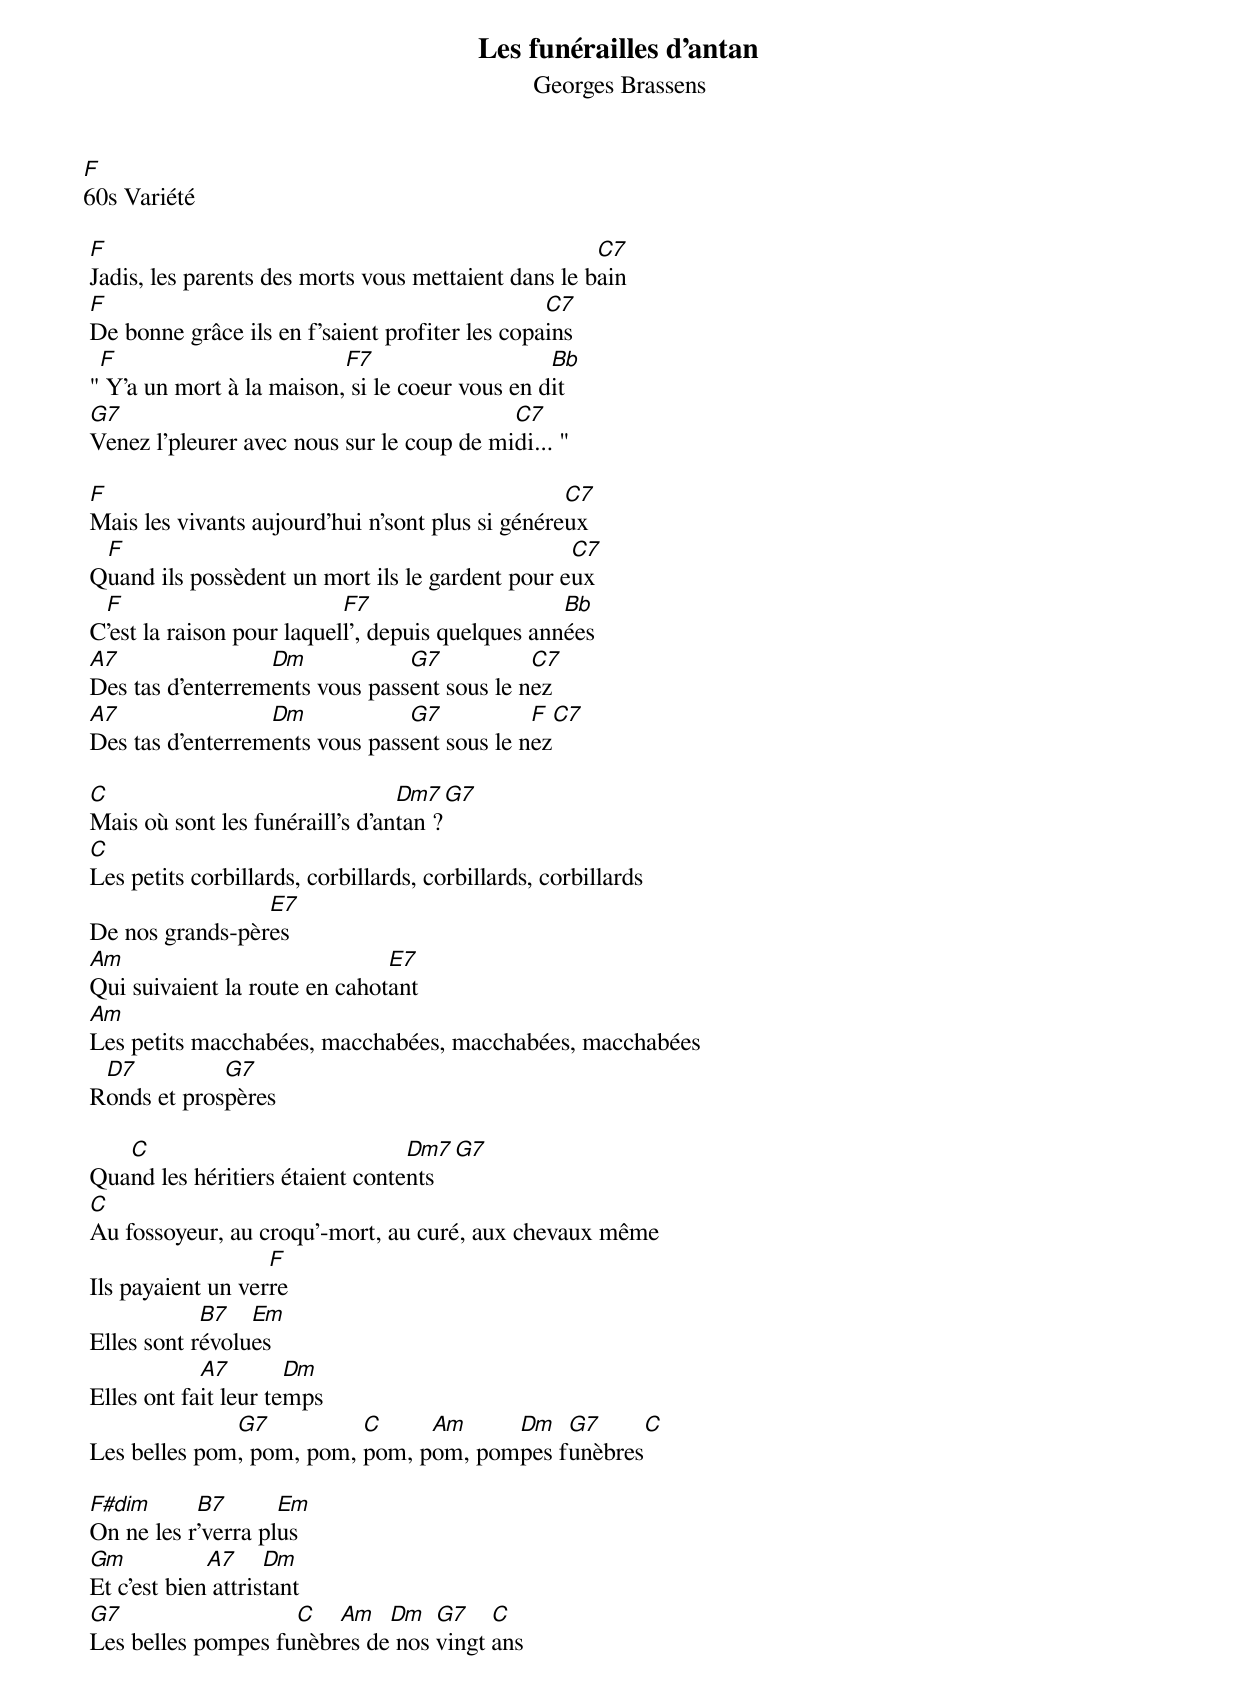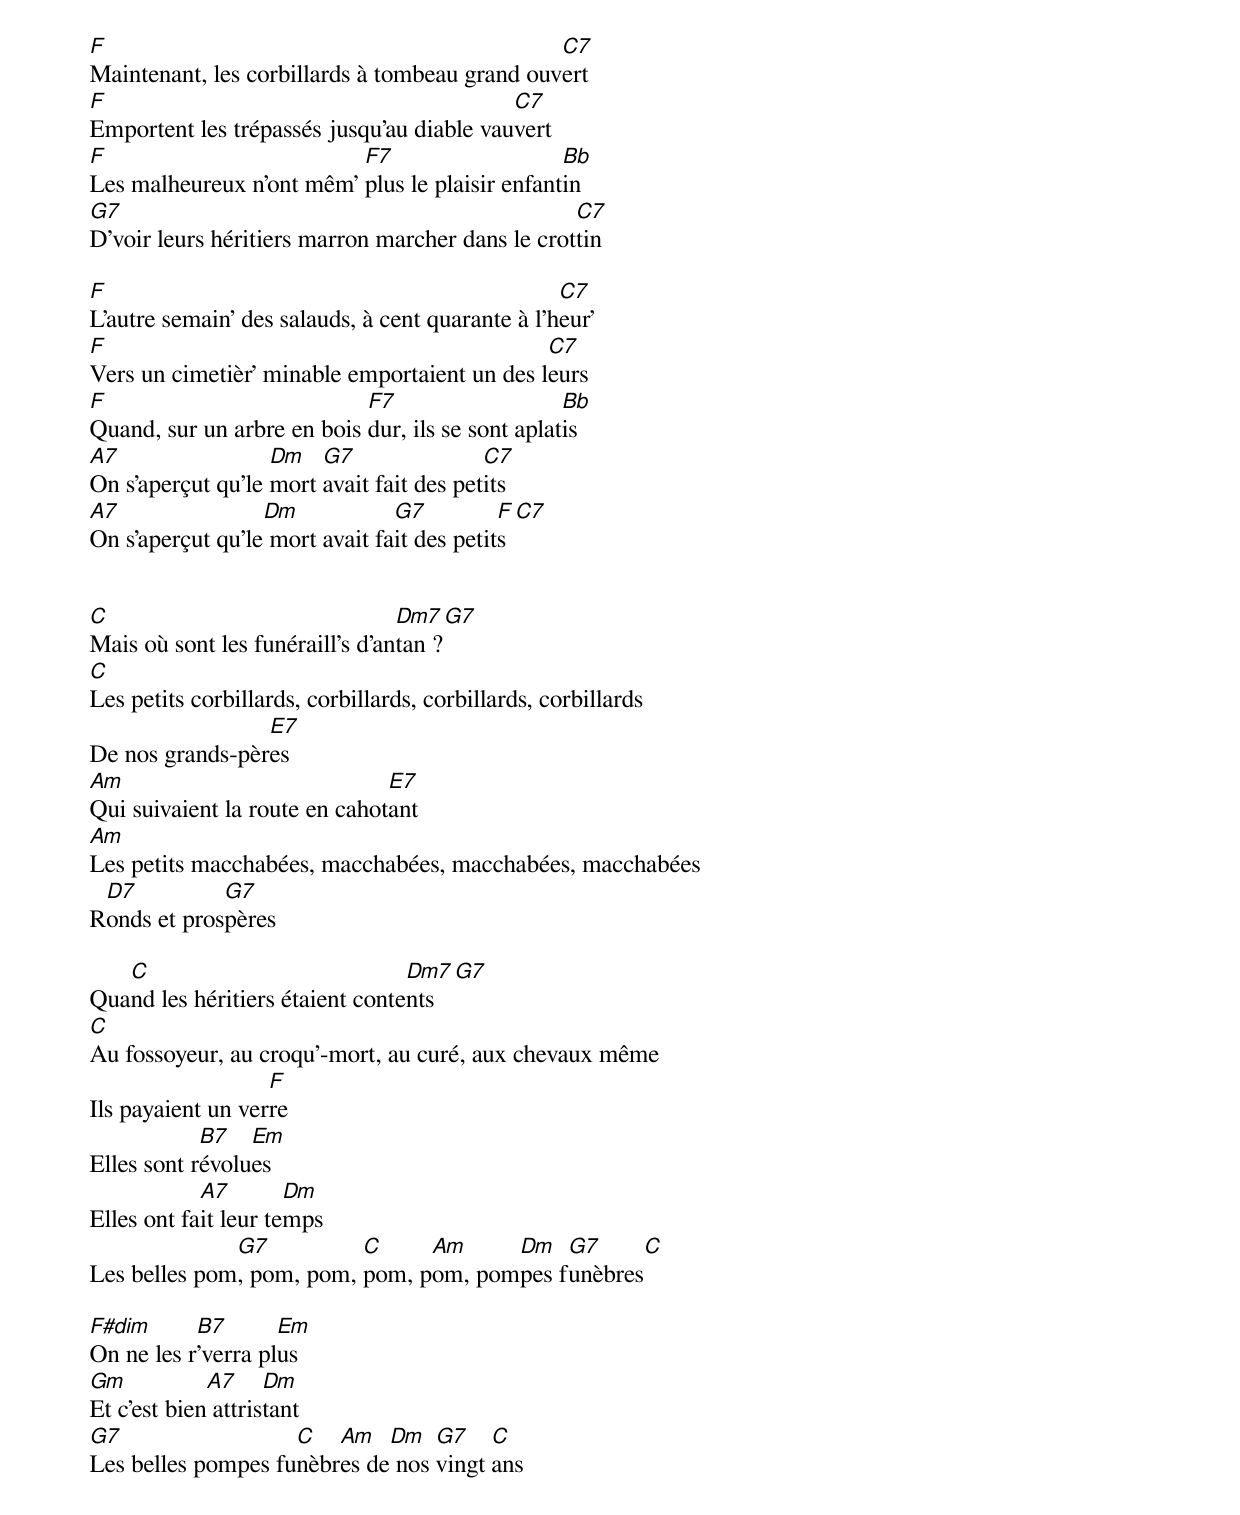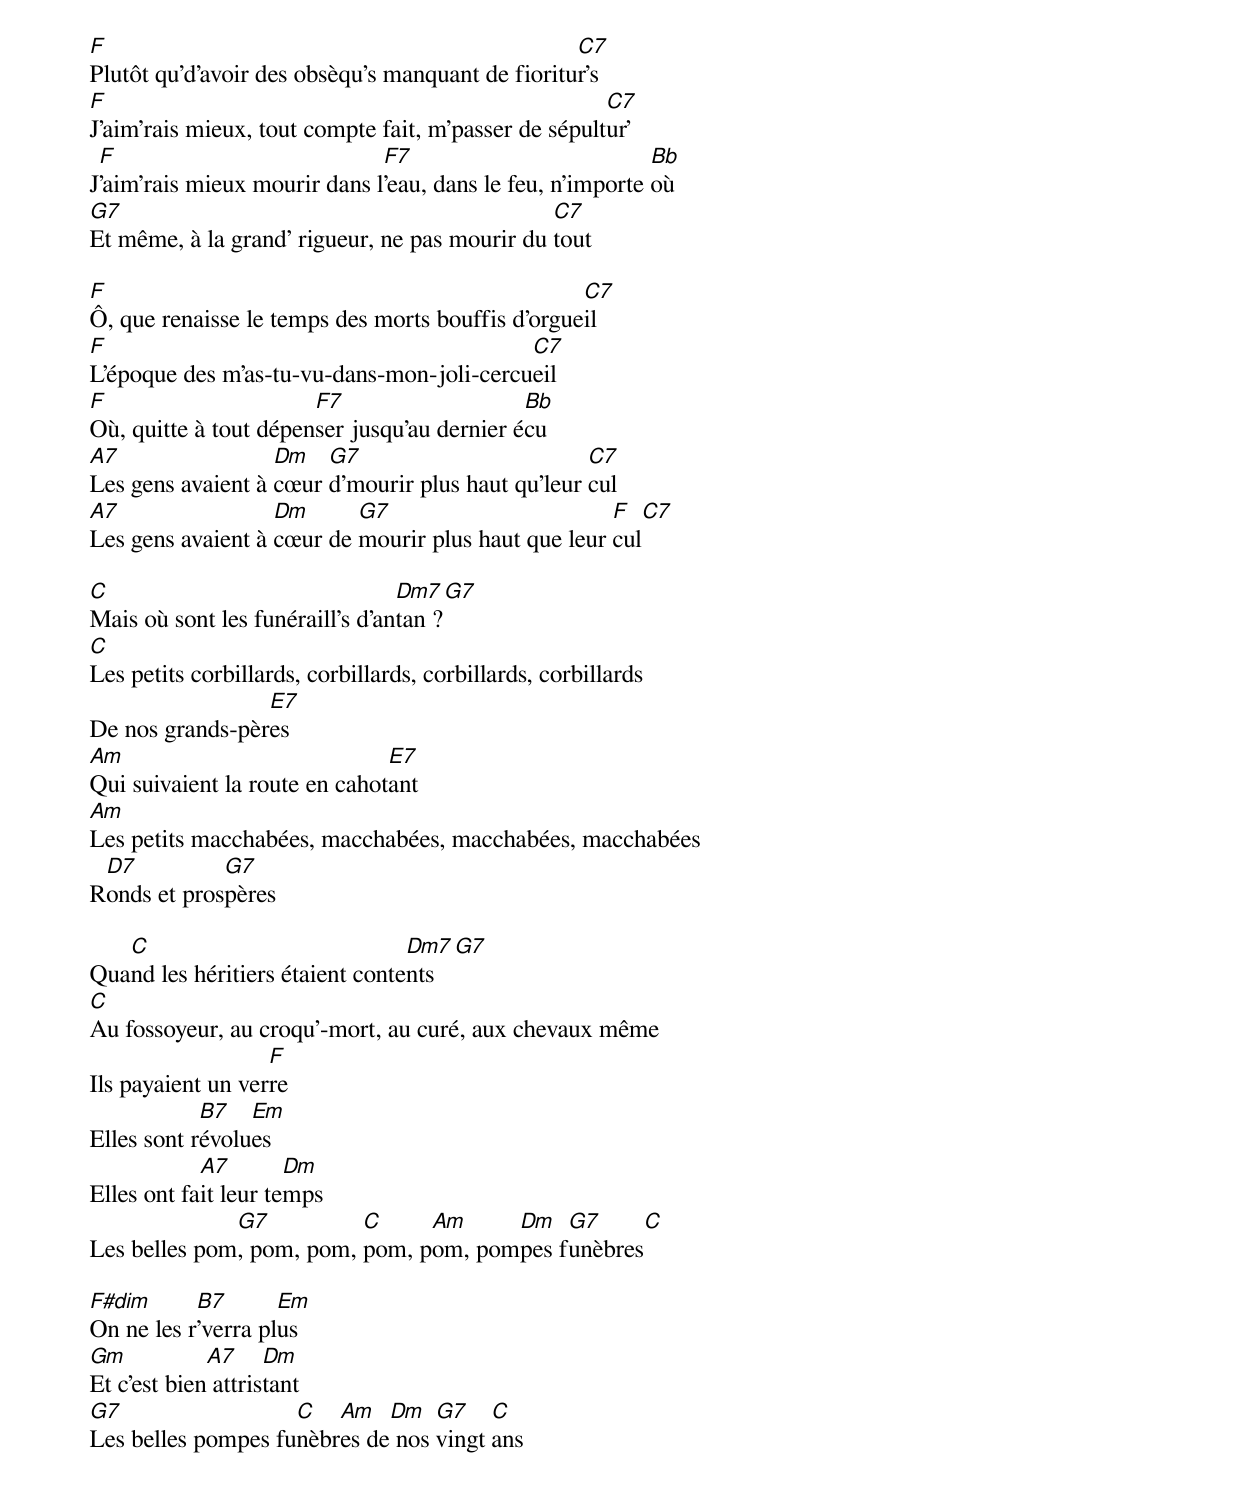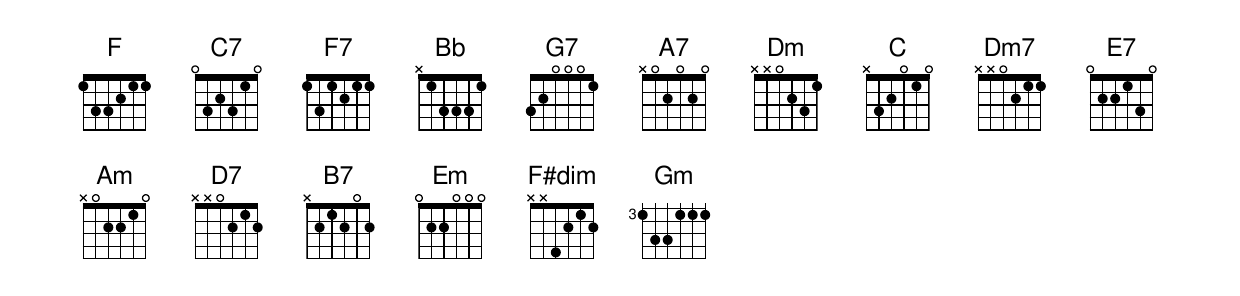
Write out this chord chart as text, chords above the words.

Les funérailles d'antan
Georges Brassens
F
60s Variété

 F                                                    C7
 Jadis, les parents des morts vous mettaient dans le bain
 F                                               C7
 De bonne grâce ils en f'saient profiter les copains
  F                        F7                    Bb
 " Y'a un mort à la maison, si le coeur vous en dit
 G7                                         C7
 Venez l'pleurer avec nous sur le coup de midi... "

 F                                                 C7
 Mais les vivants aujourd'hui n'sont plus si généreux
  F                                               C7
 Quand ils possèdent un mort ils le gardent pour eux
  F                         F7                     Bb
 C'est la raison pour laquell', depuis quelques années
 A7                Dm            G7           C7
 Des tas d'enterrements vous passent sous le nez
 A7                Dm            G7           F    C7
 Des tas d'enterrements vous passent sous le nez

 C                                Dm7   G7
 Mais où sont les funéraill's d'antan ?
 C
 Les petits corbillards, corbillards, corbillards, corbillards
                  E7
 De nos grands-pères
 Am                             E7
 Qui suivaient la route en cahotant
 Am
 Les petits macchabées, macchabées, macchabées, macchabées
  D7          G7
 Ronds et prospères

    C                             Dm7    G7
 Quand les héritiers étaient contents
 C
 Au fossoyeur, au croqu'-mort, au curé, aux chevaux même
                    F
 Ils payaient un verre
             B7   Em
 Elles sont révolues
             A7        Dm
 Elles ont fait leur temps
               G7          C     Am     Dm   G7         C
 Les belles pom, pom, pom, pom, pom, pompes funèbres

 F#dim      B7       Em
 On ne les r'verra plus
 Gm           A7     Dm
 Et c'est bien attristant
 G7                  C   Am   Dm   G7    C
 Les belles pompes funèbres de nos vingt ans

 F                                              C7
 Maintenant, les corbillards à tombeau grand ouvert
 F                                          C7
 Emportent les trépassés jusqu'au diable vauvert
 F                         F7                    Bb
 Les malheureux n'ont mêm' plus le plaisir enfantin
 G7                                                C7
 D'voir leurs héritiers marron marcher dans le crottin

 F                                                 C7
 L'autre semain' des salauds, à cent quarante à l'heur'
 F                                             C7
 Vers un cimetièr' minable emportaient un des leurs
 F                           F7                    Bb
 Quand, sur un arbre en bois dur, ils se sont aplatis
 A7                 Dm   G7                C7
 On s'aperçut qu'le mort avait fait des petits
 A7                Dm            G7          F    C7
 On s'aperçut qu'le mort avait fait des petits


 C                                Dm7   G7
 Mais où sont les funéraill's d'antan ?
 C
 Les petits corbillards, corbillards, corbillards, corbillards
                  E7
 De nos grands-pères
 Am                             E7
 Qui suivaient la route en cahotant
 Am
 Les petits macchabées, macchabées, macchabées, macchabées
  D7          G7
 Ronds et prospères

    C                             Dm7    G7
 Quand les héritiers étaient contents
 C
 Au fossoyeur, au croqu'-mort, au curé, aux chevaux même
                    F
 Ils payaient un verre
             B7   Em
 Elles sont révolues
             A7        Dm
 Elles ont fait leur temps
               G7          C     Am     Dm   G7         C
 Les belles pom, pom, pom, pom, pom, pompes funèbres

 F#dim      B7       Em
 On ne les r'verra plus
 Gm           A7     Dm
 Et c'est bien attristant
 G7                  C   Am   Dm   G7    C
 Les belles pompes funèbres de nos vingt ans

 F                                                 C7
 Plutôt qu'd'avoir des obsèqu's manquant de fioritur's
 F                                                     C7
 J'aim'rais mieux, tout compte fait, m'passer de sépultur'
  F                            F7                           Bb
 J'aim'rais mieux mourir dans l'eau, dans le feu, n'importe où
 G7                                             C7
 Et même, à la grand' rigueur, ne pas mourir du tout

 F                                                 C7
 Ô, que renaisse le temps des morts bouffis d'orgueil
 F                                          C7
 L'époque des m'as-tu-vu-dans-mon-joli-cercueil
 F                      F7                    Bb
 Où, quitte à tout dépenser jusqu'au dernier écu
 A7                 Dm   G7                         C7
 Les gens avaient à cœur d'mourir plus haut qu'leur cul
 A7                 Dm      G7                        F   C7
 Les gens avaient à cœur de mourir plus haut que leur cul

 C                                Dm7   G7
 Mais où sont les funéraill's d'antan ?
 C
 Les petits corbillards, corbillards, corbillards, corbillards
                  E7
 De nos grands-pères
 Am                             E7
 Qui suivaient la route en cahotant
 Am
 Les petits macchabées, macchabées, macchabées, macchabées
  D7          G7
 Ronds et prospères

    C                             Dm7    G7
 Quand les héritiers étaient contents
 C
 Au fossoyeur, au croqu'-mort, au curé, aux chevaux même
                    F
 Ils payaient un verre
             B7   Em
 Elles sont révolues
             A7        Dm
 Elles ont fait leur temps
               G7          C     Am     Dm   G7         C
 Les belles pom, pom, pom, pom, pom, pompes funèbres

 F#dim      B7       Em
 On ne les r'verra plus
 Gm           A7     Dm
 Et c'est bien attristant
 G7                  C   Am   Dm   G7    C
 Les belles pompes funèbres de nos vingt ans
